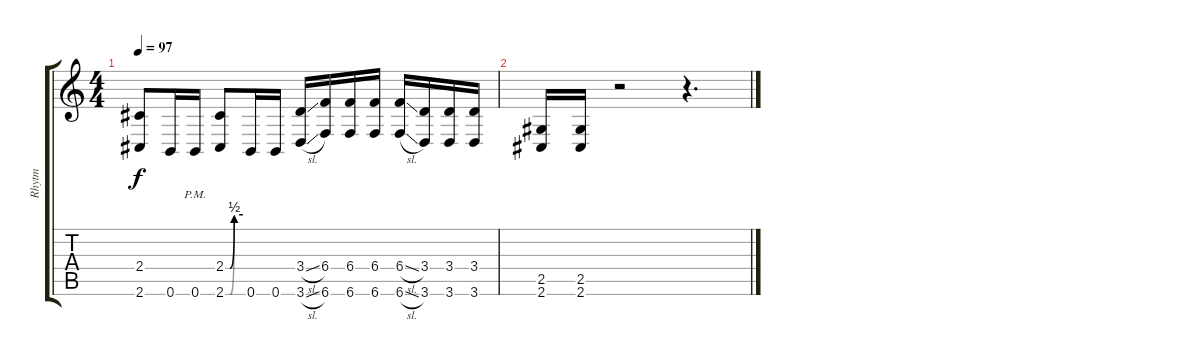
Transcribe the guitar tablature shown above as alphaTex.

\track ("Rhytm" "Rhytm") {instrument distortionguitar}
\staff {score tabs}
\tuning (Db4 Ab3 E3 B2 Gb2 B1) {hide}
\ts (4 4)
\tempo 97
\clef g2
\ks c
(2.4{t} 2.6{t}).8{dy f} 0.6.16 0.6{pm}.16 (2.4{be (custom 0 0 15 0 30 2 60 2)} 2.6{be (custom 0 0 15 0 30 2 60 2)}).8 0.6.16 0.6.16 (3.4{sl} 3.6{sl}).16 (6.4 6.6).16 (6.4 6.6).16 (6.4 6.6).16 (6.4{sl} 6.6{sl}).16 (3.4 3.6).16 (3.4 3.6).16 (3.4 3.6).16 |
(2.5 2.6).16 (2.5 2.6).16 r.2 r.4{d}
